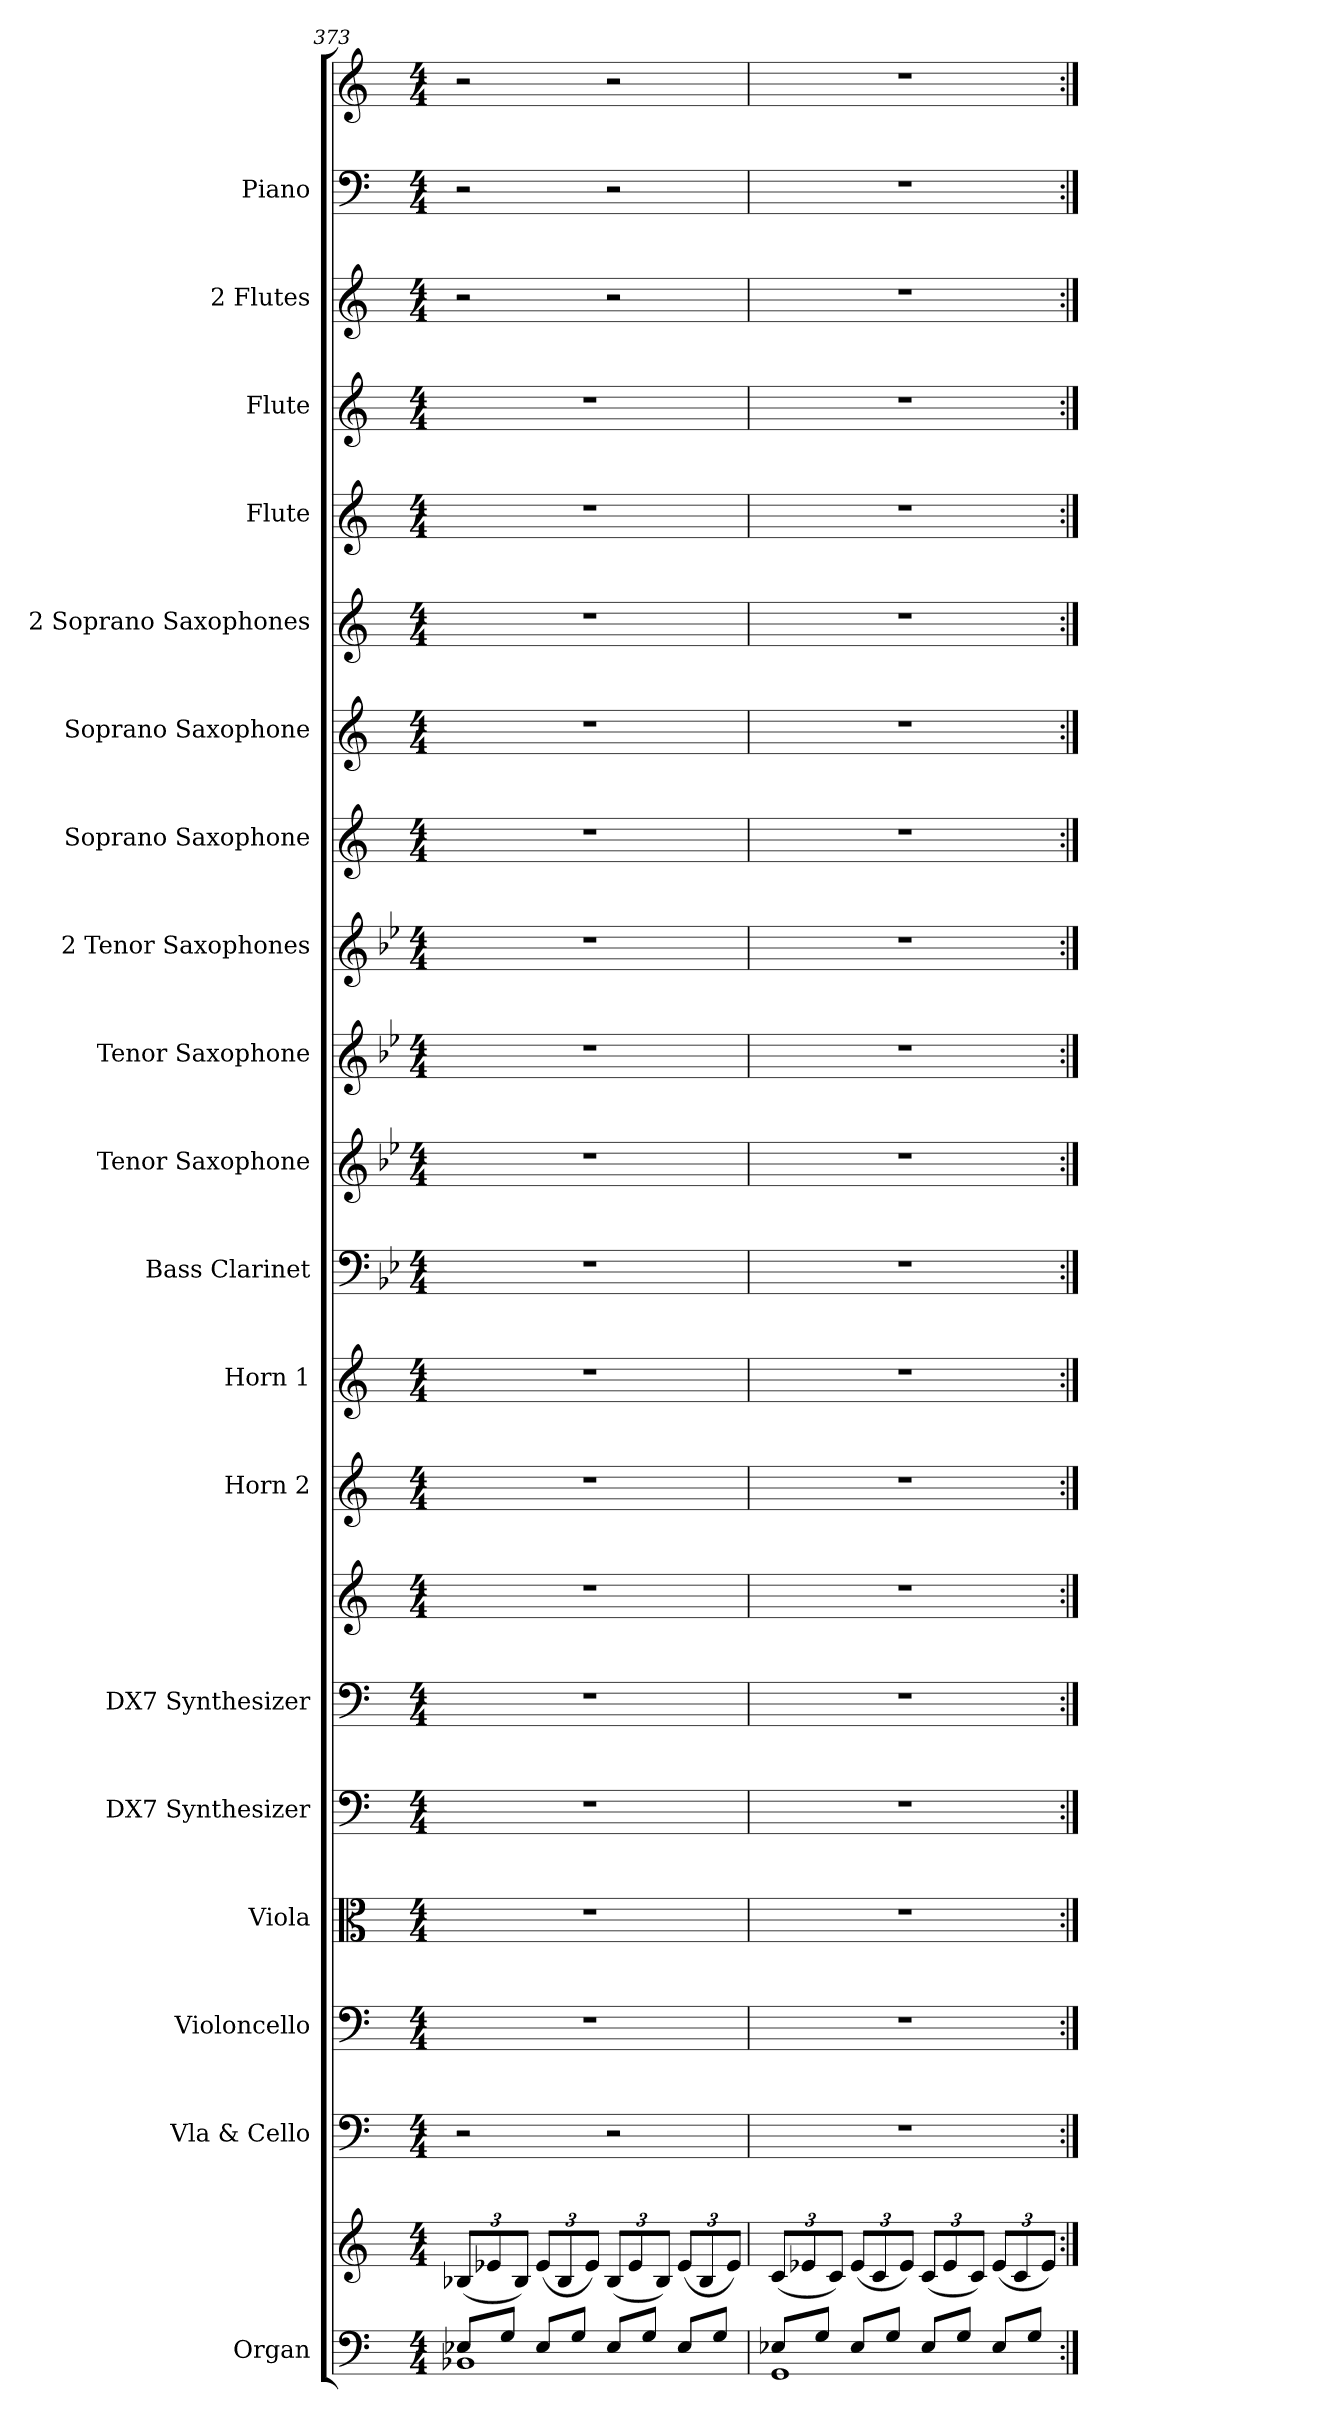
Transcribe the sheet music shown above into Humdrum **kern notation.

**kern	**kern	**kern	**kern	**kern	**kern	**kern	**kern	**kern	**kern	**kern	**kern	**kern	**kern	**kern	**kern	**kern	**kern	**kern	**kern	**kern	**kern
*part19	*part19	*part18	*part17	*part16	*part15	*part14	*part14	*part13	*part12	*part11	*part10	*part9	*part8	*part7	*part6	*part5	*part4	*part3	*part2	*part1	*part1
*staff22	*staff21	*staff20	*staff19	*staff18	*staff17	*staff16	*staff15	*staff14	*staff13	*staff12	*staff11	*staff10	*staff9	*staff8	*staff7	*staff6	*staff5	*staff4	*staff3	*staff2	*staff1
*I"Organ	*	*I"Vla &amp; Cello	*I"Violoncello	*I"Viola	*I"DX7 Synthesizer	*I"DX7 Synthesizer	*	*I"Horn 2	*I"Horn 1	*I"Bass Clarinet	*I"Tenor Saxophone	*I"Tenor Saxophone	*I"2 Tenor Saxophones	*I"Soprano Saxophone	*I"Soprano Saxophone	*I"2 Soprano Saxophones	*I"Flute	*I"Flute	*I"2 Flutes	*I"Piano	*
*I'Org.	*	*I'Vla &amp; Cello	*	*I'Vla	*I'DX7	*I'DX7	*	*I'Hn 2	*I'Hn 1	*I'B. Cl.	*I'Tenor 2	*I'Tenor 1	*I'2 Tenors	*I'Sop 2	*I'Sop 1	*I'2 Sops	*I'Fl 2	*I'Fl 1	*I'2 Fls	*I'Pno.	*
*clefF4	*clefG2	*clefF4	*clefF4	*clefC3	*clefF4	*clefF4	*clefG2	*clefG2	*clefG2	*clefF4	*clefG2	*clefG2	*clefG2	*clefG2	*clefG2	*clefG2	*clefG2	*clefG2	*clefG2	*clefF4	*clefG2
*	*	*	*	*	*	*	*	*ITrd4c7	*ITrd4c7	*ITrd8c14	*ITrd8c14	*ITrd8c14	*ITrd8c14	*ITrd1c2	*ITrd1c2	*ITrd1c2	*	*	*	*	*
*k[]	*k[]	*k[]	*k[]	*k[]	*k[]	*k[]	*k[]	*k[b-]	*k[b-]	*k[b-e-]	*k[b-e-]	*k[b-e-]	*k[b-e-]	*k[b-e-]	*k[b-e-]	*k[b-e-]	*k[]	*k[]	*k[]	*k[]	*k[]
*M4/4	*M4/4	*M4/4	*M4/4	*M4/4	*M4/4	*M4/4	*M4/4	*M4/4	*M4/4	*M4/4	*M4/4	*M4/4	*M4/4	*M4/4	*M4/4	*M4/4	*M4/4	*M4/4	*M4/4	*M4/4	*M4/4
=373	=373	=373	=373	=373	=373	=373	=373	=373	=373	=373	=373	=373	=373	=373	=373	=373	=373	=373	=373	=373	=373
*^	*	*	*	*	*	*	*	*	*	*	*	*	*	*	*	*	*	*	*	*	*
*	*	*Xbrackettup	*	*	*	*	*	*	*	*	*	*	*	*	*	*	*	*	*	*	*	*
8E-X/L	1BB-X	(<12B-X/L	2r	1r	1r	1r	1r	1r	1r	1r	1r	1r	1r	1r	1r	1r	1r	1r	1r	2r	2r	2r
.	.	12e-X/	.	.	.	.	.	.	.	.	.	.	.	.	.	.	.	.	.	.	.	.
8G/J	.	.	.	.	.	.	.	.	.	.	.	.	.	.	.	.	.	.	.	.	.	.
.	.	12B-/J)	.	.	.	.	.	.	.	.	.	.	.	.	.	.	.	.	.	.	.	.
8E-/L	.	(<12e-/L	.	.	.	.	.	.	.	.	.	.	.	.	.	.	.	.	.	.	.	.
.	.	12B-/	.	.	.	.	.	.	.	.	.	.	.	.	.	.	.	.	.	.	.	.
8G/J	.	.	.	.	.	.	.	.	.	.	.	.	.	.	.	.	.	.	.	.	.	.
.	.	12e-/J)	.	.	.	.	.	.	.	.	.	.	.	.	.	.	.	.	.	.	.	.
8E-/L	.	(<12B-/L	2r	.	.	.	.	.	.	.	.	.	.	.	.	.	.	.	.	2r	2r	2r
.	.	12e-/	.	.	.	.	.	.	.	.	.	.	.	.	.	.	.	.	.	.	.	.
8G/J	.	.	.	.	.	.	.	.	.	.	.	.	.	.	.	.	.	.	.	.	.	.
.	.	12B-/J)	.	.	.	.	.	.	.	.	.	.	.	.	.	.	.	.	.	.	.	.
8E-/L	.	(<12e-/L	.	.	.	.	.	.	.	.	.	.	.	.	.	.	.	.	.	.	.	.
.	.	12B-/	.	.	.	.	.	.	.	.	.	.	.	.	.	.	.	.	.	.	.	.
8G/J	.	.	.	.	.	.	.	.	.	.	.	.	.	.	.	.	.	.	.	.	.	.
.	.	12e-/J)	.	.	.	.	.	.	.	.	.	.	.	.	.	.	.	.	.	.	.	.
=374	=374	=374	=374	=374	=374	=374	=374	=374	=374	=374	=374	=374	=374	=374	=374	=374	=374	=374	=374	=374	=374	=374
8E-X/L	1GG	(<12c/L	1r	1r	1r	1r	1r	1r	1r	1r	1r	1r	1r	1r	1r	1r	1r	1r	1r	1r	1r	1r
.	.	12e-X/	.	.	.	.	.	.	.	.	.	.	.	.	.	.	.	.	.	.	.	.
8G/J	.	.	.	.	.	.	.	.	.	.	.	.	.	.	.	.	.	.	.	.	.	.
.	.	12c/J)	.	.	.	.	.	.	.	.	.	.	.	.	.	.	.	.	.	.	.	.
8E-/L	.	(<12e-/L	.	.	.	.	.	.	.	.	.	.	.	.	.	.	.	.	.	.	.	.
.	.	12c/	.	.	.	.	.	.	.	.	.	.	.	.	.	.	.	.	.	.	.	.
8G/J	.	.	.	.	.	.	.	.	.	.	.	.	.	.	.	.	.	.	.	.	.	.
.	.	12e-/J)	.	.	.	.	.	.	.	.	.	.	.	.	.	.	.	.	.	.	.	.
8E-/L	.	(<12c/L	.	.	.	.	.	.	.	.	.	.	.	.	.	.	.	.	.	.	.	.
.	.	12e-/	.	.	.	.	.	.	.	.	.	.	.	.	.	.	.	.	.	.	.	.
8G/J	.	.	.	.	.	.	.	.	.	.	.	.	.	.	.	.	.	.	.	.	.	.
.	.	12c/J)	.	.	.	.	.	.	.	.	.	.	.	.	.	.	.	.	.	.	.	.
8E-/L	.	(<12e-/L	.	.	.	.	.	.	.	.	.	.	.	.	.	.	.	.	.	.	.	.
.	.	12c/	.	.	.	.	.	.	.	.	.	.	.	.	.	.	.	.	.	.	.	.
8G/J	.	.	.	.	.	.	.	.	.	.	.	.	.	.	.	.	.	.	.	.	.	.
.	.	12e-/J)	.	.	.	.	.	.	.	.	.	.	.	.	.	.	.	.	.	.	.	.
*v	*v	*	*	*	*	*	*	*	*	*	*	*	*	*	*	*	*	*	*	*	*	*
=:|!	=:|!	=:|!	=:|!	=:|!	=:|!	=:|!	=:|!	=:|!	=:|!	=:|!	=:|!	=:|!	=:|!	=:|!	=:|!	=:|!	=:|!	=:|!	=:|!	=:|!	=:|!
*-	*-	*-	*-	*-	*-	*-	*-	*-	*-	*-	*-	*-	*-	*-	*-	*-	*-	*-	*-	*-	*-
